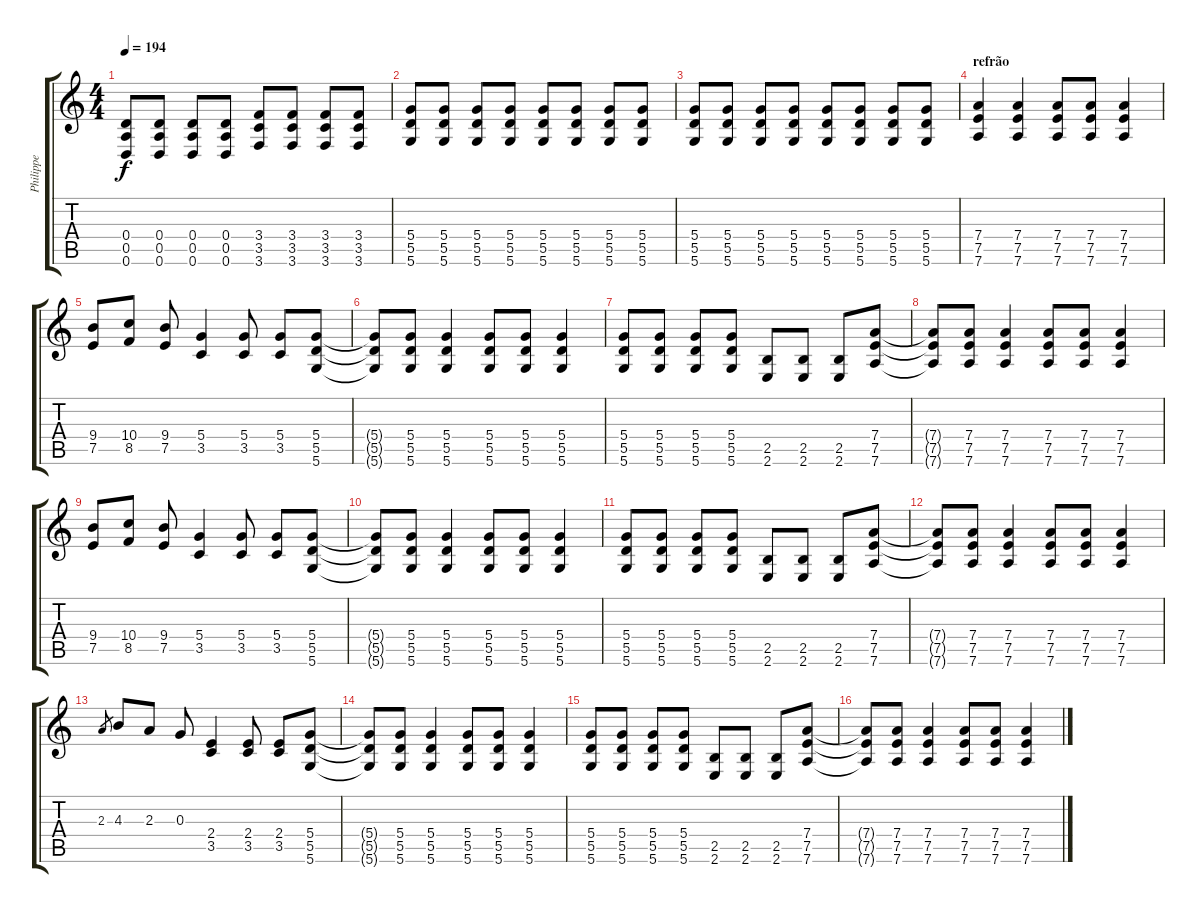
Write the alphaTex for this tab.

\track ("Philippe" "Philippe") {instrument distortionguitar}
\staff {score tabs}
\tuning (E4 B3 G3 D3 A2 D2) {hide}
\ts (4 4)
\tempo 194
\clef g2
\ks c
(0.4 0.5 0.6).8{dy f} (0.4 0.5 0.6).8 (0.4 0.5 0.6).8 (0.4 0.5 0.6).8 (3.4 3.5 3.6).8 (3.4 3.5 3.6).8 (3.4 3.5 3.6).8 (3.4 3.5 3.6).8 |
(5.4 5.5 5.6).8 (5.4 5.5 5.6).8 (5.4 5.5 5.6).8 (5.4 5.5 5.6).8 (5.4 5.5 5.6).8 (5.4 5.5 5.6).8 (5.4 5.5 5.6).8 (5.4 5.5 5.6).8 |
(5.4 5.5 5.6).8 (5.4 5.5 5.6).8 (5.4 5.5 5.6).8 (5.4 5.5 5.6).8 (5.4 5.5 5.6).8 (5.4 5.5 5.6).8 (5.4 5.5 5.6).8 (5.4 5.5 5.6).8 |
\section ("" "refrão")
(7.4 7.5 7.6).4 (7.4 7.5 7.6).4 (7.4 7.5 7.6).8 (7.4 7.5 7.6).8 (7.4 7.5 7.6).4 |
(9.4 7.5).8 (10.4 8.5).8 (9.4 7.5).8 (5.4 3.5).4 (5.4 3.5).8 (5.4 3.5).8 (5.4 5.5 5.6).8 |
(5.4{t} 5.5{t} 5.6{t}).8 (5.4 5.5 5.6).8 (5.4 5.5 5.6).4 (5.4 5.5 5.6).8 (5.4 5.5 5.6).8 (5.4 5.5 5.6).4 |
(5.4 5.5 5.6).8 (5.4 5.5 5.6).8 (5.4 5.5 5.6).8 (5.4 5.5 5.6).8 (2.5 2.6).8 (2.5 2.6).8 (2.5 2.6).8 (7.4 7.5 7.6).8 |
(7.4{t} 7.5{t} 7.6{t}).8 (7.4 7.5 7.6).8 (7.4 7.5 7.6).4 (7.4 7.5 7.6).8 (7.4 7.5 7.6).8 (7.4 7.5 7.6).4 |
(9.4 7.5).8 (10.4 8.5).8 (9.4 7.5).8 (5.4 3.5).4 (5.4 3.5).8 (5.4 3.5).8 (5.4 5.5 5.6).8 |
(5.4{t} 5.5{t} 5.6{t}).8 (5.4 5.5 5.6).8 (5.4 5.5 5.6).4 (5.4 5.5 5.6).8 (5.4 5.5 5.6).8 (5.4 5.5 5.6).4 |
(5.4 5.5 5.6).8 (5.4 5.5 5.6).8 (5.4 5.5 5.6).8 (5.4 5.5 5.6).8 (2.5 2.6).8 (2.5 2.6).8 (2.5 2.6).8 (7.4 7.5 7.6).8 |
(7.4{t} 7.5{t} 7.6{t}).8 (7.4 7.5 7.6).8 (7.4 7.5 7.6).4 (7.4 7.5 7.6).8 (7.4 7.5 7.6).8 (7.4 7.5 7.6).4 |
2.3.8{gr} 4.3.8 2.3.8 0.3.8 (2.4 3.5).4 (2.4 3.5).8 (2.4 3.5).8 (5.4 5.5 5.6).8 |
(5.4{t} 5.5{t} 5.6{t}).8 (5.4 5.5 5.6).8 (5.4 5.5 5.6).4 (5.4 5.5 5.6).8 (5.4 5.5 5.6).8 (5.4 5.5 5.6).4 |
(5.4 5.5 5.6).8 (5.4 5.5 5.6).8 (5.4 5.5 5.6).8 (5.4 5.5 5.6).8 (2.5 2.6).8 (2.5 2.6).8 (2.5 2.6).8 (7.4 7.5 7.6).8 |
(7.4{t} 7.5{t} 7.6{t}).8 (7.4 7.5 7.6).8 (7.4 7.5 7.6).4 (7.4 7.5 7.6).8 (7.4 7.5 7.6).8 (7.4 7.5 7.6).4
